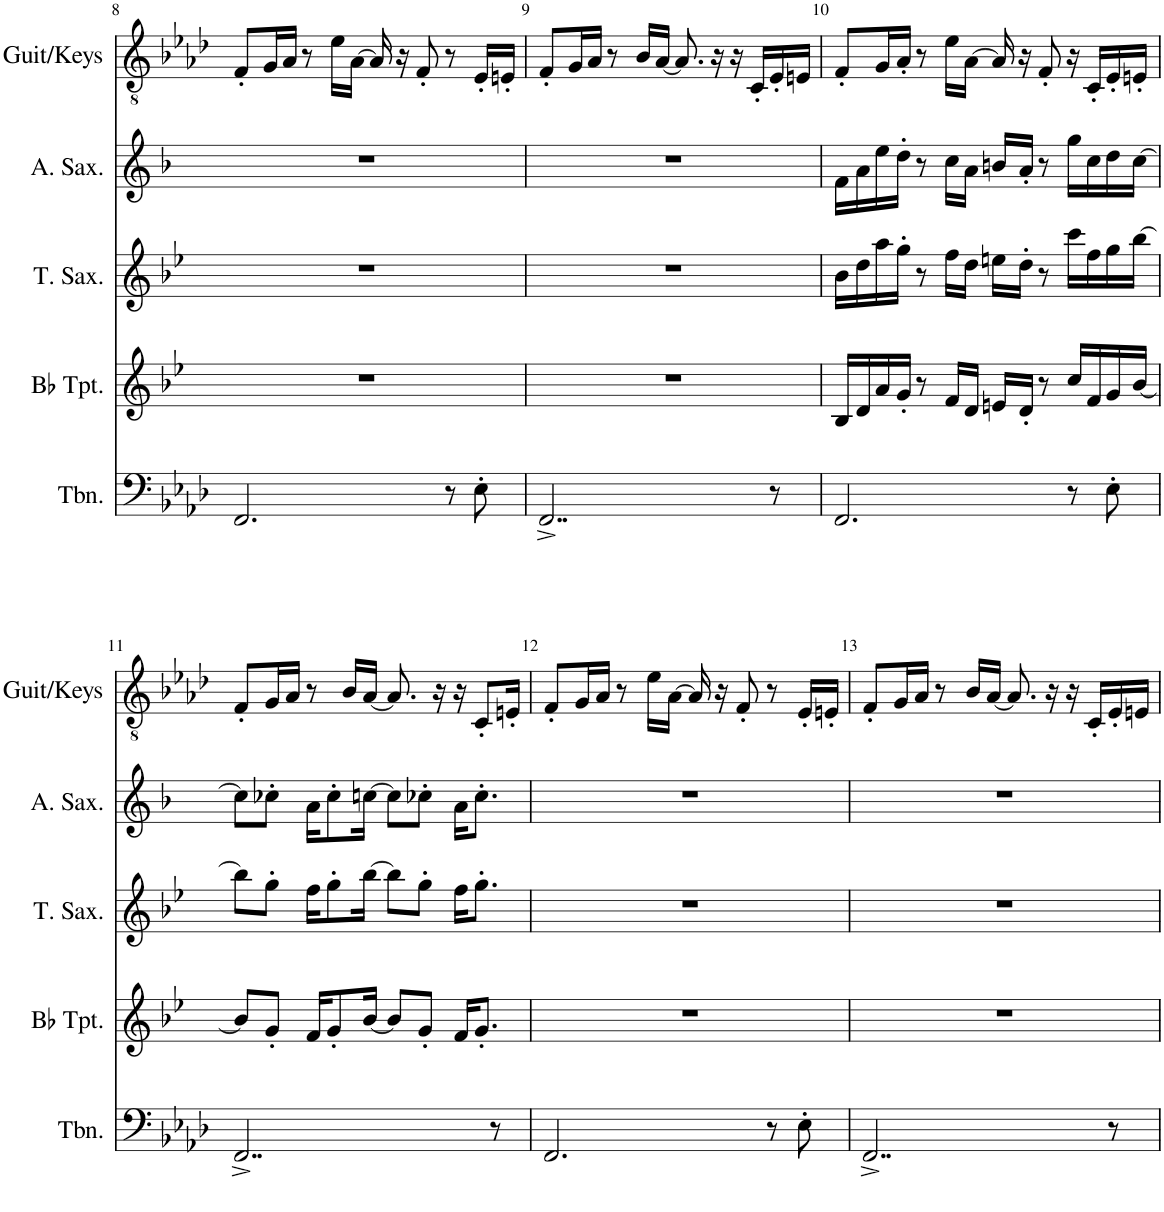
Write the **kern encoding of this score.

**kern	**kern	**kern	**kern	**kern
*part5	*part4	*part3	*part2	*part1
*staff5	*staff4	*staff3	*staff2	*staff1
*I"Trombone	*I"Bb Trumpet	*I"Tenor Saxophone	*I"Alto Saxophone	*I"Guit/Keys
*I'Tbn.	*I'Bb Tpt.	*I'T. Sax.	*I'A. Sax.	*I'Guit/Keys
!!LO:PB:g=z
*clefF4	*clefG2	*clefG2	*clefG2	*clefGv2
*	*Trd1c2	*Trd8c14	*Trd5c9	*
*k[b-e-a-d-]	*k[b-e-]	*k[b-e-]	*k[b-]	*k[b-e-a-d-]
*M4/4	*M4/4	*M4/4	*M4/4	*M4/4
=8	=8	=8	=8	=8
2.FF/	1r	1r	1r	8F'/L
.	.	.	.	16G/L
.	.	.	.	16A-/JJ
.	.	.	.	8r
.	.	.	.	16e-\LL
.	.	.	.	[16A-\JJ
.	.	.	.	16A-/]
.	.	.	.	16r
.	.	.	.	8F'/
8r	.	.	.	8r
8E-'\	.	.	.	16E-'/LL
.	.	.	.	16En'/JJ
=9	=9	=9	=9	=9
2..FF^/	1r	1r	1r	8F'/L
.	.	.	.	16G/L
.	.	.	.	16A-/JJ
.	.	.	.	8r
.	.	.	.	16B-/LL
.	.	.	.	[16A-/JJ
.	.	.	.	8.A-/]
.	.	.	.	16r
.	.	.	.	16r
.	.	.	.	16C'/LL
8r	.	.	.	16E-'/
.	.	.	.	16En/JJ
=10	=10	=10	=10	=10
2.FF/	16B-/LL	16b-\LL	16f\LL	8F'/L
.	16d/	16dd\	16a\	.
.	16a/	16aa\	16ee\	16G/L
.	16g'/JJ	16gg'\JJ	16dd'\JJ	16A-'/JJ
.	8r	8r	8r	8r
.	16f/LL	16ff\LL	16cc\LL	16e-\LL
.	16d/JJ	16dd\JJ	16a\JJ	[16A-\JJ
.	16en/LL	16een\LL	16bn/LL	16A-/]
.	16d'/JJ	16dd'\JJ	16a'/JJ	16r
.	8r	8r	8r	8F'/
8r	16cc/LL	16ccc\LL	16gg\LL	16r
.	16f/	16ff\	16cc\	16C'/LL
8E-'\	16g/	16gg\	16dd\	16E-'/
.	[16b-/JJ	[16bb-\JJ	[16cc\JJ	16En'/JJ
!!LO:LB:g=z
=11	=11	=11	=11	=11
2..FF^/	8b-/L]	8bb-\L]	8cc\L]	8F'/L
.	8g'/J	8gg'\J	8cc-X'\J	16G/L
.	.	.	.	16A-/JJ
.	16f/KL	16ff\KL	16a\KL	8r
.	8g'/	8gg'\	8cc-'\	.
.	.	.	.	16B-/LL
.	[16b-/Jk	[16bb-\Jk	[16ccn\Jk	[16A-/JJ
.	8b-/L]	8bb-\L]	8cc\L]	8.A-/]
.	8g'/J	8gg'\J	8cc-X'\J	.
.	.	.	.	16r
.	16f/KL	16ff\KL	16a\KL	16r
.	8.g'/J	8.gg'\J	8.cc-'\J	8C'/L
8r	.	.	.	.
.	.	.	.	16En'/Jk
=12	=12	=12	=12	=12
2.FF/	1r	1r	1r	8F'/L
.	.	.	.	16G/L
.	.	.	.	16A-/JJ
.	.	.	.	8r
.	.	.	.	16e-\LL
.	.	.	.	[16A-\JJ
.	.	.	.	16A-/]
.	.	.	.	16r
.	.	.	.	8F'/
8r	.	.	.	8r
8E-'\	.	.	.	16E-'/LL
.	.	.	.	16En'/JJ
=13	=13	=13	=13	=13
2..FF^/	1r	1r	1r	8F'/L
.	.	.	.	16G/L
.	.	.	.	16A-/JJ
.	.	.	.	8r
.	.	.	.	16B-/LL
.	.	.	.	[16A-/JJ
.	.	.	.	8.A-/]
.	.	.	.	16r
.	.	.	.	16r
.	.	.	.	16C'/LL
8r	.	.	.	16E-'/
.	.	.	.	16En/JJ
=	=	=	=	=
*-	*-	*-	*-	*-
